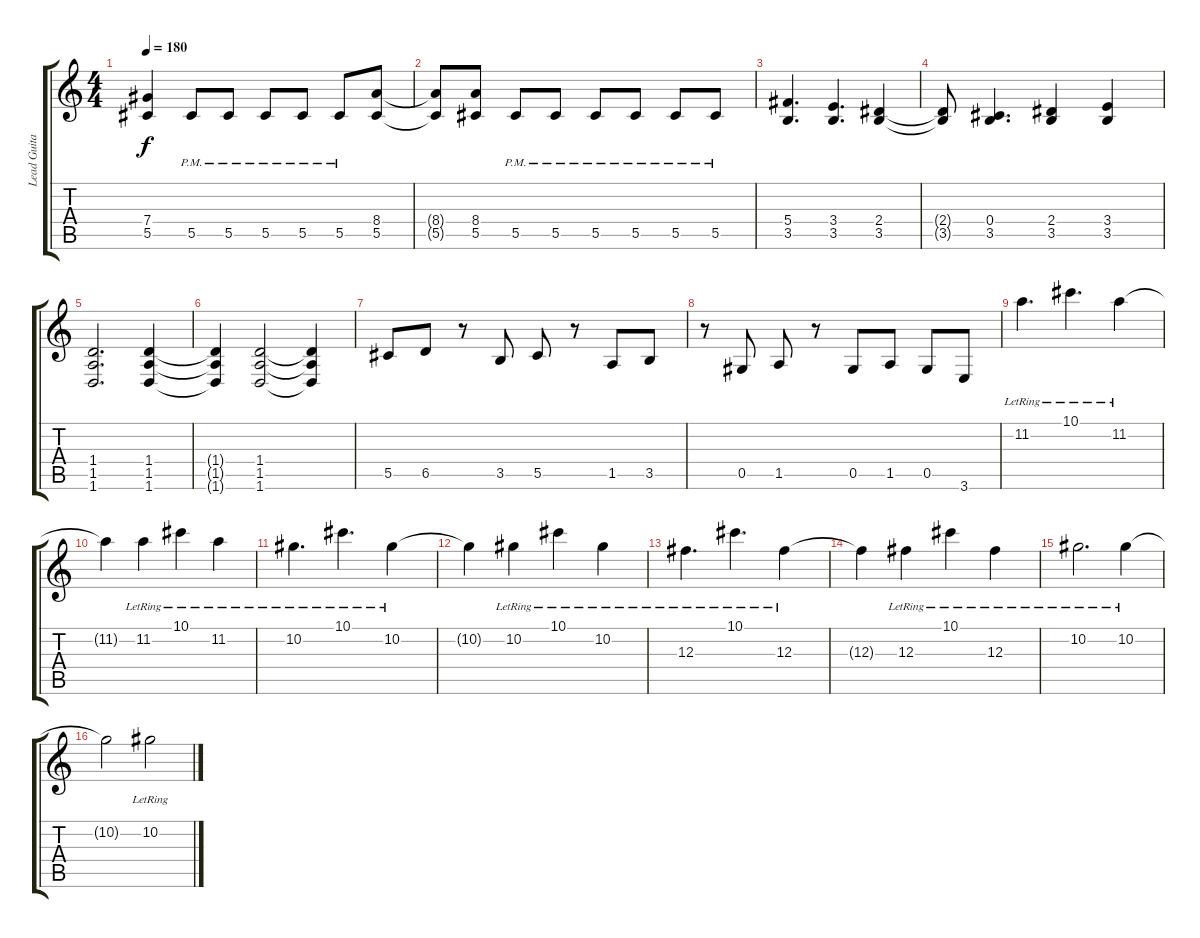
\track ("Lead Guitar" "Lead Guita") {instrument distortionguitar}
\staff {score tabs}
\tuning (Eb4 Bb3 Gb3 Db3 Ab2 Db2) {hide}
\ts (4 4)
\tempo 180
\clef g2
\ks c
(7.4 5.5).4{dy f} 5.5{pm}.8 5.5{pm}.8 5.5{pm}.8 5.5{pm}.8 5.5{pm}.8 (8.4 5.5).8 |
(8.4{t} 5.5{t}).8 (8.4 5.5).8 5.5{pm}.8 5.5{pm}.8 5.5{pm}.8 5.5{pm}.8 5.5{pm}.8 5.5{pm}.8 |
(5.4 3.5).4{d} (3.4 3.5).4{d} (2.4 3.5).4 |
(2.4{t} 3.5{t}).8 (0.4 3.5).4{d} (2.4 3.5).4 (3.4 3.5).4 |
(1.4 1.5 1.6).2{d} (1.4 1.5 1.6).4 |
(1.4{t} 1.5{t} 1.6{t}).4 (1.4 1.5 1.6).2 (1.4{t} 1.5{t} 1.6{t}).4 |
5.5.8 6.5.8 r.8 3.5.8 5.5.8 r.8 1.5.8 3.5.8 |
r.8 0.5.8 1.5.8 r.8 0.5.8 1.5.8 0.5.8 3.6.8 |
11.2{lr}.4{d} 10.1{lr}.4{d} 11.2{lr}.4 |
11.2{t}.4 11.2{lr}.4 10.1{lr}.4 11.2{lr}.4 |
10.2{lr}.4{d} 10.1{lr}.4{d} 10.2{lr}.4 |
10.2{t}.4 10.2{lr}.4 10.1{lr}.4 10.2{lr}.4 |
12.3{lr}.4{d} 10.1{lr}.4{d} 12.3{lr}.4 |
12.3{t}.4 12.3{lr}.4 10.1{lr}.4 12.3{lr}.4 |
10.2{lr}.2{d} 10.2{lr}.4 |
10.2{t}.2 10.2{lr}.2
